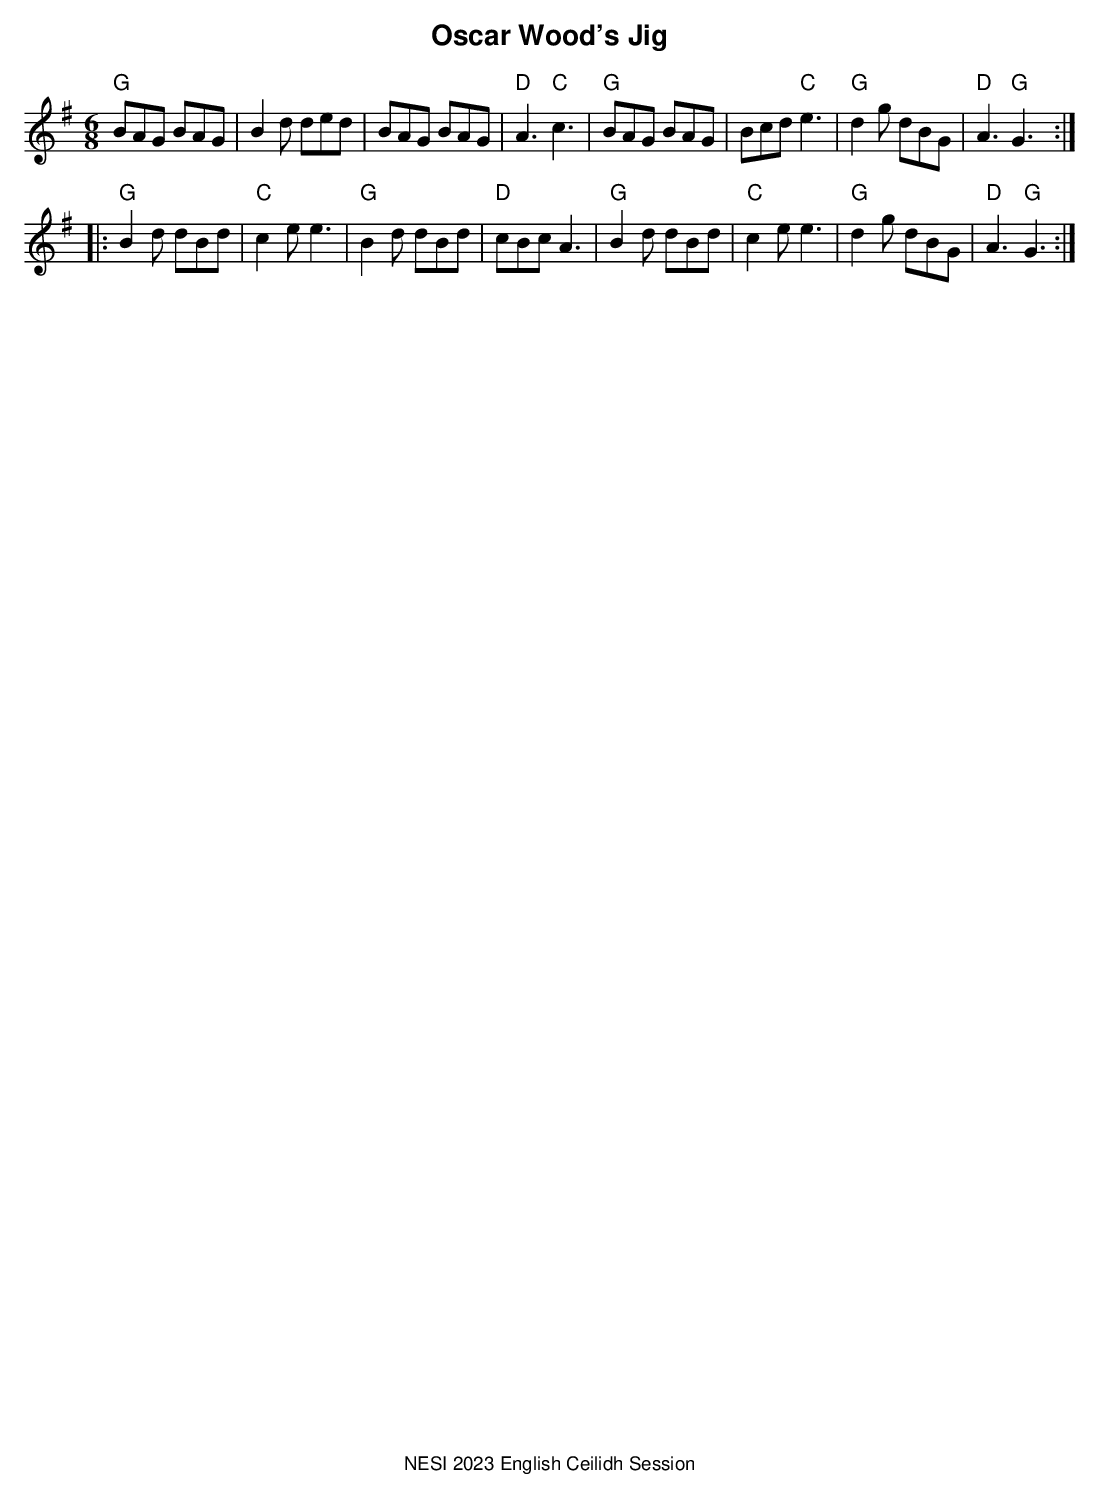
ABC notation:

X:1
T:Oscar Wood's Jig
M:6/8
L:1/8
K:G
"G"BAG BAG|B2d ded|BAG BAG|"D"A3 "C"c3|\
"G"BAG BAG|Bcd "C"e3|"G"d2 g dBG|"D"A3 "G"G3:|
|:"G"B2 d dBd|"C"c2 e e3|"G"B2 d dBd|"D"cBc A3|\
"G"B2 d dBd|"C"c2 e e3|"G"d2 g dBG|"D"A3 "G"G3:|
